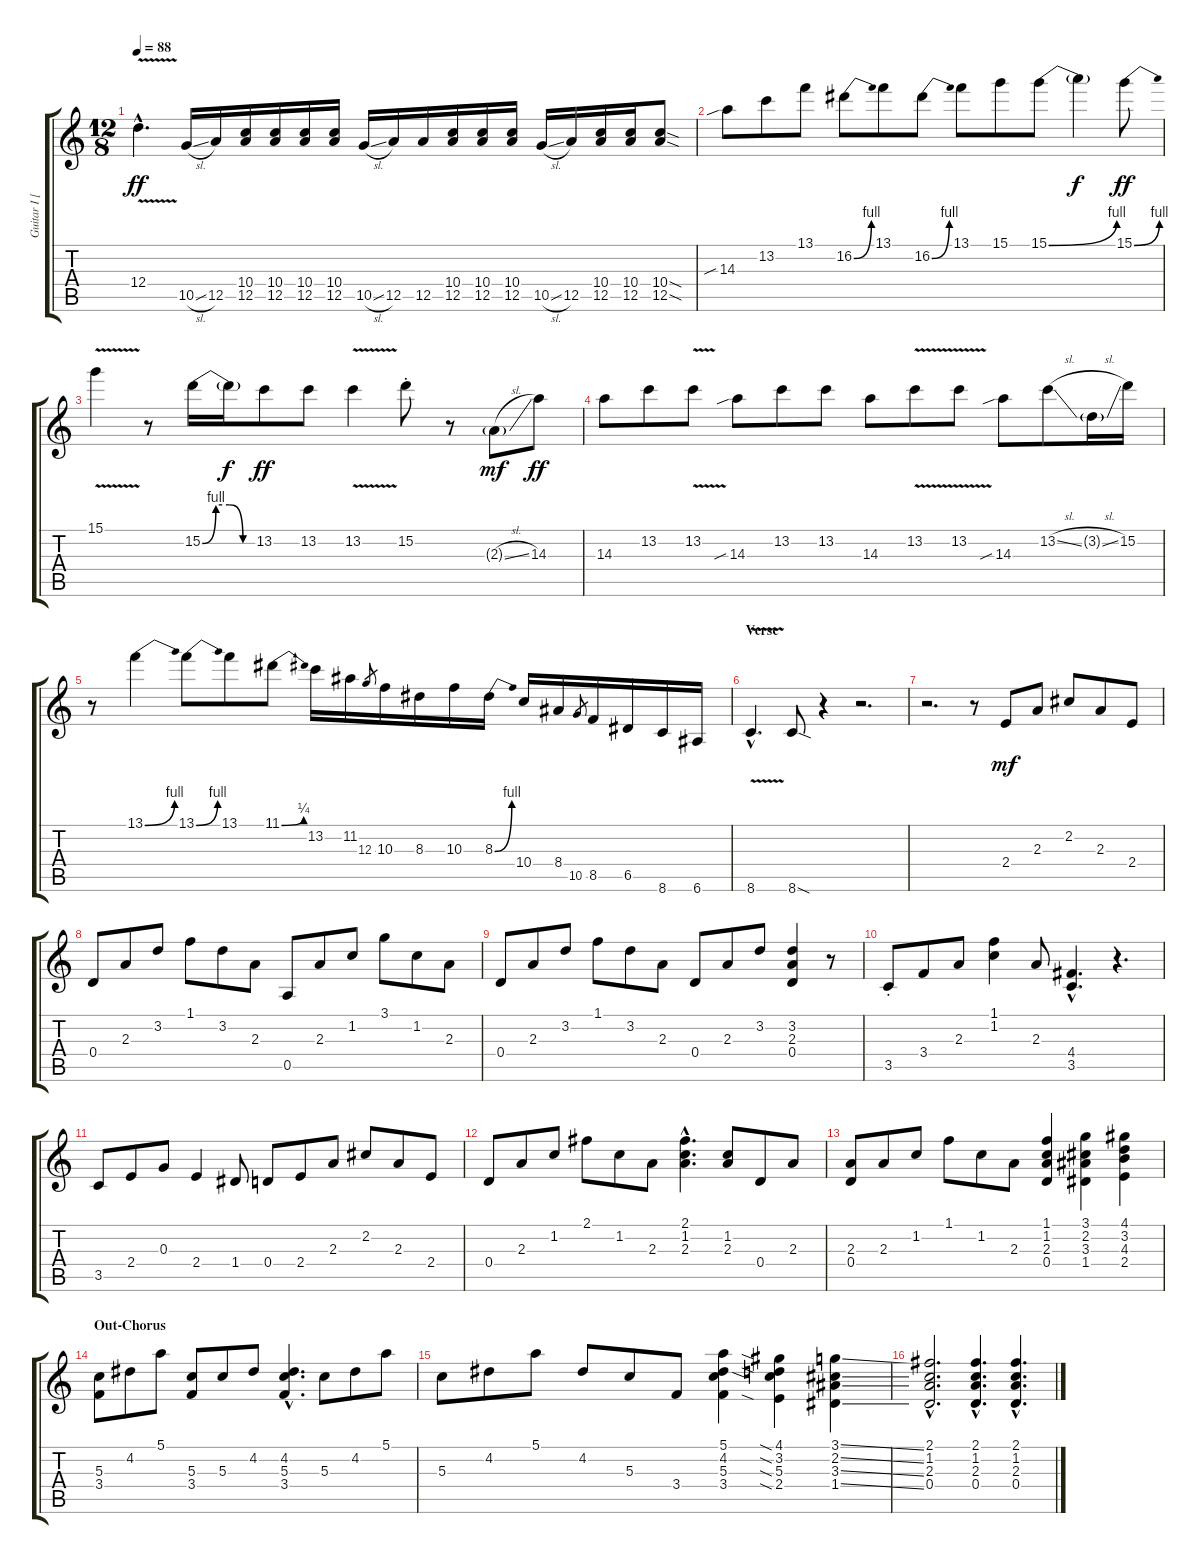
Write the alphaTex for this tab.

\track ("Guitar I [Standard]" "Guitar I [") {instrument distortionguitar}
\staff {score tabs}
\tuning (E4 B3 G3 D3 A2 E2) {hide}
\ts (12 8)
\tempo 88
\clef g2
\ks c
12.4{v hac}.4{d dy ff} 10.5{sl}.16 12.5.16 (10.4 12.5).16 (10.4 12.5).16 (10.4 12.5).16 (10.4 12.5).16 10.5{sl}.16 12.5.16 12.5.16 (10.4 12.5).16 (10.4 12.5).16 (10.4 12.5).16 10.5{sl}.16 12.5.16 (10.4 12.5).16 (10.4 12.5).16 (10.4{sod} 12.5{sod}).8 |
14.3{sib}.8 13.2.8 13.1.8 16.2{be (bend 0 0 60 4)}.8 13.1.8 16.2{be (bend 0 0 60 4)}.8 13.1.8 15.1.8 15.1{be (bend 0 0 60 4)}.8 15.1{t}.4{dy f} 15.1{be (bend 0 0 60 4)}.8{dy ff} |
15.1{v}.4 r.8 15.2{be (custom 0 0 15 4 30 4 45 0 60 0)}.16 15.2{t}.16{dy f} 13.2.8{dy ff} 13.2.8 13.2{v}.4 15.2{st}.8 r.8 2.3{sl g}.8{dy mf} 14.3.8{dy ff} |
14.3.8 13.2.8 13.2{v}.8 14.3{sib}.8 13.2.8 13.2.8 14.3.8 13.2{v}.8 13.2{v}.8 14.3{sib}.8 13.2{sl}.8 3.2{sl g}.16 15.2.16 |
r.8 13.1{be (bend 0 0 60 4)}.4 13.1{be (bend 0 0 60 4)}.8 13.1.8 11.1{be (bend 0 0 60 1)}.8 13.2.16 11.2.16 12.3.8{gr} 10.3.16 8.3.16 10.3.16 8.3{be (bend 0 0 60 4)}.16 10.4.16 8.4.16 10.5.8{gr} 8.5.16 6.5.16 8.6.16 6.6.16 |
\section ("" "Verse")
8.6{v hac}.4{d} 8.6{sod}.8 r.4 r.2{d} |
r.2{d} r.8 2.4.8{dy mf} 2.3.8 2.2.8 2.3.8 2.4.8 |
0.4.8 2.3.8 3.2.8 1.1.8 3.2.8 2.3.8 0.5.8 2.3.8 1.2.8 3.1.8 1.2.8 2.3.8 |
0.4.8 2.3.8 3.2.8 1.1.8 3.2.8 2.3.8 0.4.8 2.3.8 3.2.8 (3.2 2.3 0.4).4 r.8 |
3.5{st}.8 3.4.8 2.3.8 (1.1 1.2).4 2.3.8 (4.4{hac} 3.5{hac}).4{d} r.4{d} |
3.5.8 2.4.8 0.3.8 2.4.4 1.4.8 0.4.8 2.4.8 2.3.8 2.2.8 2.3.8 2.4.8 |
0.4.8 2.3.8 1.2.8 2.1.8 1.2.8 2.3.8 (2.1{hac} 1.2{hac} 2.3{hac}).4{d} (1.2 2.3).8 0.4.8 2.3.8 |
(2.3 0.4).8 2.3.8 1.2.8 1.1.8 1.2.8 2.3.8 (1.1 1.2 2.3 0.4).4 (3.1 2.2 3.3 1.4).4 (4.1 3.2 4.3 2.4).4 |
\section ("" "Out-Chorus")
(5.3 3.4).8 4.2.8 5.1.8 (5.3 3.4).8 5.3.8 4.2.8 (4.2{hac} 5.3{hac} 3.4{hac}).4{d} 5.3.8 4.2.8 5.1.8 |
5.3.8 4.2.8 5.1.8 4.2.8 5.3.8 3.4.8 (5.1 4.2 5.3 3.4).4 (4.1{sia} 3.2{sia} 5.3{sia} 2.4{sia}).4 (3.1{ss} 2.2{ss} 3.3{ss} 1.4{ss}).4 |
(2.1{hac} 1.2{hac} 2.3{hac} 0.4{hac}).2{d} (2.1{hac} 1.2{hac} 2.3{hac} 0.4{hac}).4{d} (2.1{hac} 1.2{hac} 2.3{hac} 0.4{hac}).4{d}
